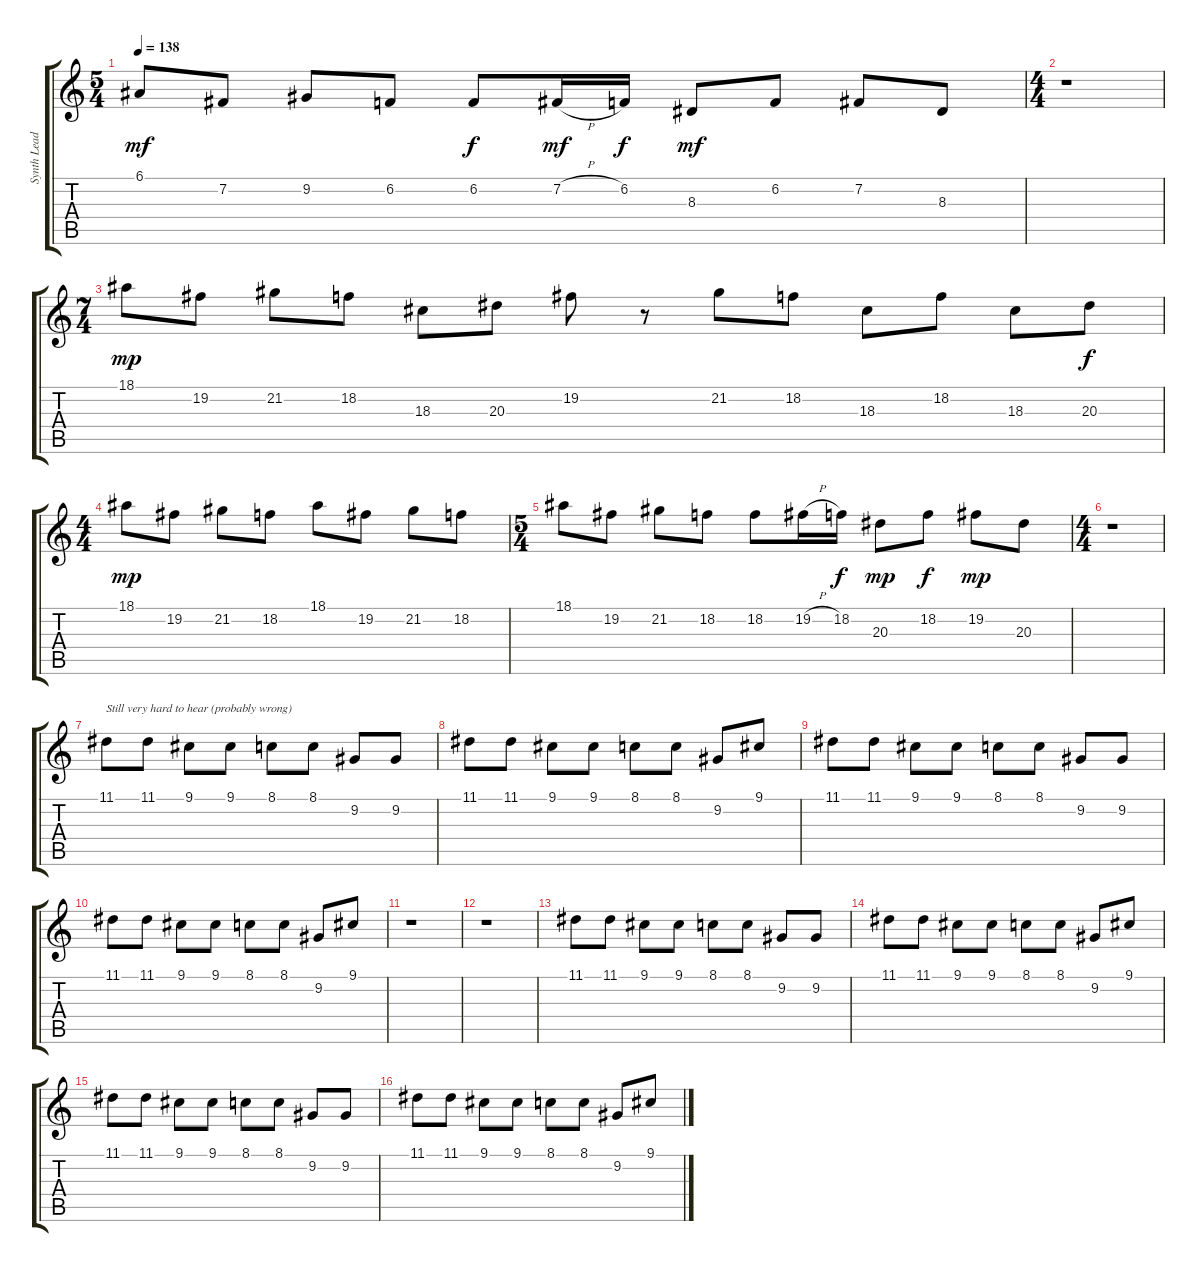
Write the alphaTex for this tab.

\track ("Synth Lead" "Synth Lead") {instrument lead1square}
\staff {score tabs}
\tuning (E4 B3 G3 D3 A2 E2) {hide}
\ts (5 4)
\tempo 138
\clef g2
\ks c
6.1.8{dy mf} 7.2.8 9.2.8 6.2.8 6.2.8{dy f} 7.2{h}.16{dy mf} 6.2.16{dy f} 8.3.8{dy mf} 6.2.8 7.2.8 8.3.8 |
\ts (4 4)
r.1 |
\ts (7 4)
18.1.8{dy mp} 19.2.8 21.2.8 18.2.8 18.3.8 20.3.8 19.2.8 r.8 21.2.8 18.2.8 18.3.8 18.2.8 18.3.8 20.3.8{dy f} |
\ts (4 4)
18.1.8{dy mp} 19.2.8 21.2.8 18.2.8 18.1.8 19.2.8 21.2.8 18.2.8 |
\ts (5 4)
18.1.8 19.2.8 21.2.8 18.2.8 18.2.8 19.2{h}.16 18.2.16{dy f} 20.3.8{dy mp} 18.2.8{dy f} 19.2.8{dy mp} 20.3.8 |
\ts (4 4)
r.1 |
11.1.8{txt "Still very hard to hear (probably wrong)"} 11.1.8 9.1.8 9.1.8 8.1.8 8.1.8 9.2.8 9.2.8 |
11.1.8 11.1.8 9.1.8 9.1.8 8.1.8 8.1.8 9.2.8 9.1.8 |
11.1.8 11.1.8 9.1.8 9.1.8 8.1.8 8.1.8 9.2.8 9.2.8 |
11.1.8 11.1.8 9.1.8 9.1.8 8.1.8 8.1.8 9.2.8 9.1.8 |
r.1 |
r.1 |
11.1.8 11.1.8 9.1.8 9.1.8 8.1.8 8.1.8 9.2.8 9.2.8 |
11.1.8 11.1.8 9.1.8 9.1.8 8.1.8 8.1.8 9.2.8 9.1.8 |
11.1.8 11.1.8 9.1.8 9.1.8 8.1.8 8.1.8 9.2.8 9.2.8 |
11.1.8 11.1.8 9.1.8 9.1.8 8.1.8 8.1.8 9.2.8 9.1.8
